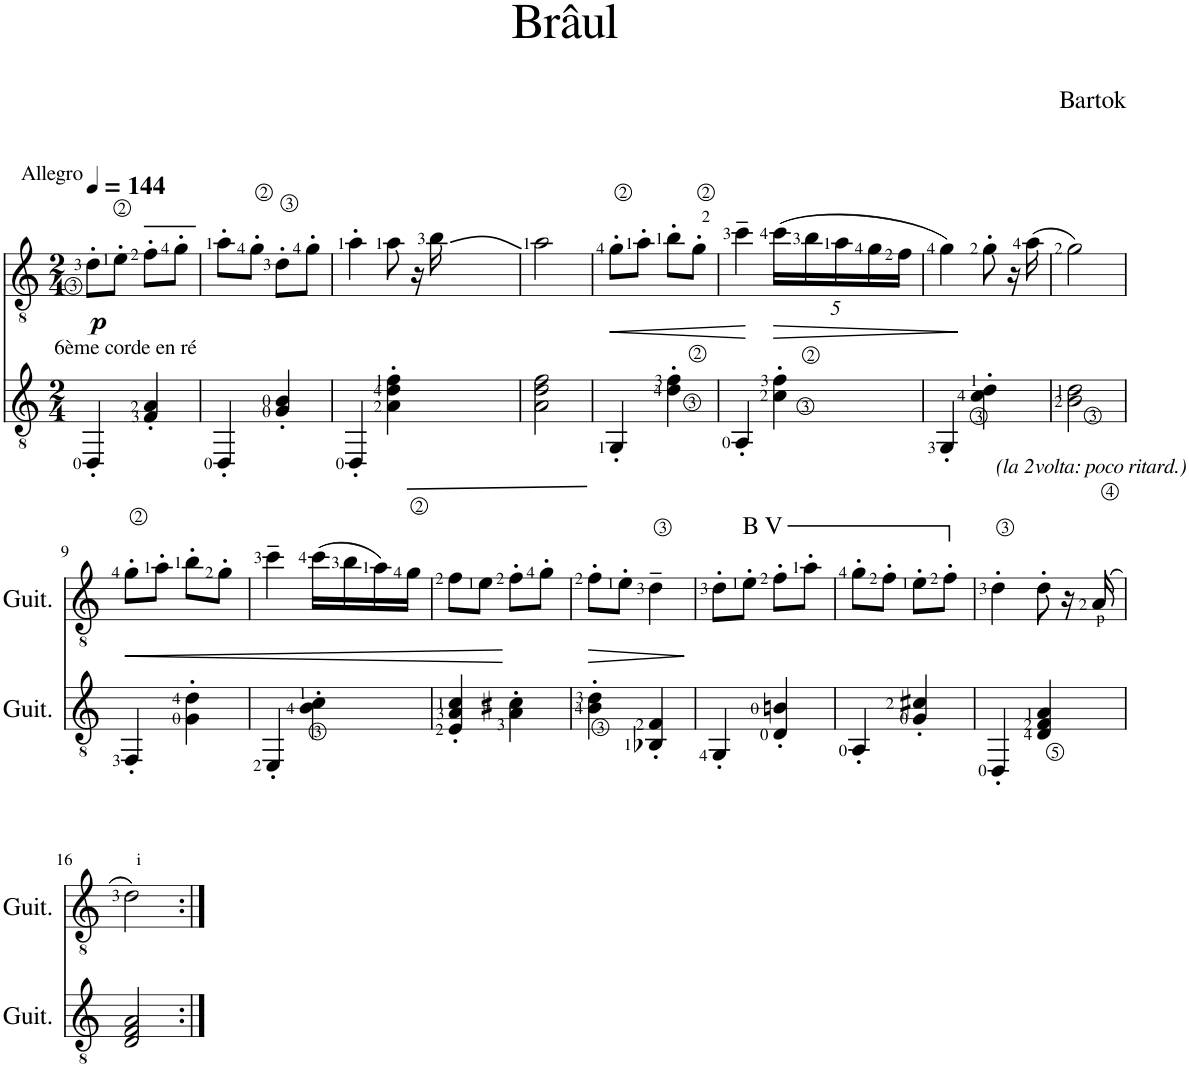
**kern	**kern	**dynam
*part2	*part1	*part1
*staff2	*staff1	*staff1
*I"Guitare classique	*I"Guitare 1	*
*I'Guit.	*I'Guit.	*
*clefGv2	*clefGv2	*
*k[]	*k[]	*
*M2/4	*M2/4	*
*MM144	*MM144	*
=1	=1	=1
!	!LO:TX:a:t=Allegro	!
!LO:TX:a:t=6ème corde en ré	!	!
!	!	!LO:DY:b
4DD'/	8d'\L	p
.	8e'\J	.
4F/' 4A/'	8f'\L	.
.	8g'\J	.
=2	=2	=2
4DD'/	8a'\L	.
.	8g'\J	.
4G/' 4B/'	8d'\L	.
.	8g'\J	.
=3	=3	=3
4DD'/	4a'\	.
4A\' 4d\' 4f\'	8a\	.
.	16r	.
.	16b\	.
=4	=4	=4
2A\ 2d\ 2f\	2a\	.
=5	=5	=5
!	!	!LO:HP:b
4GG'/	8g'\L	<
.	8a'\J	.
4d\' 4f\'	8b'\L	.
.	8g'\J	.
.	.	[
=6	=6	=6
4AA'/	4cc~\	.
*	*Xbrackettup	*
!	!	!LO:HP:b
4c\' 4f\'	(20cc\LL	>
.	20b\	.
.	20a\	.
.	20g\	.
.	20f\JJ	.
.	.	]
=7	=7	=7
4GG'/	4g\)	.
4c\' 4d\'	8g'\	.
.	16r	.
.	(16a\	.
=8	=8	=8
2B\ 2d\	2g\)	.
!!LO:LB:g=z
=9	=9	=9
!	!	!LO:HP:b
4FF'/	8g'\L	<
.	8a'\J	.
4G\' 4d\'	8b'\L	.
.	8g'\J	.
.	.	[
=10	=10	=10
4EE'/	4cc~\	.
4B\' 4c\'	(16cc\LL	.
.	16b\	.
.	16a\)	.
.	16g\JJ	.
=11	=11	=11
4E/' 4A/' 4c/'	8f\L	.
.	8e\J	.
4A\' 4c#X\'	8f'\L	.
.	8g'\J	.
=12	=12	=12
!	!	!LO:HP:b
4B\' 4d\'	8f'\L	>
.	8e'\J	.
4BB-X/' 4F/'	4d~\	.
.	.	]
=13	=13	=13
4GG'/	8d'\L	.
!	!LO:TX:a:t=B V	!
.	8e'\J	.
4D/' 4Bn/'	8f'\L	.
.	8a'\J	.
=14	=14	=14
4AA'/	8g'\L	.
.	8f'\J	.
4G/' 4c#X/'	8e'\L	.
.	8f'\J	.
=15	=15	=15
4DD'/	4d'\	.
!	!LO:TX:a:i:t=(la 2volta&colon; poco ritard.)	!
4D/ 4F/ 4A/	8d'\	.
.	16r	.
.	(16A/	.
!!LO:LB:g=z
=16	=16	=16
2D/ 2F/ 2A/	2d\)	.
=:|!	=:|!	=:|!
*-	*-	*-
